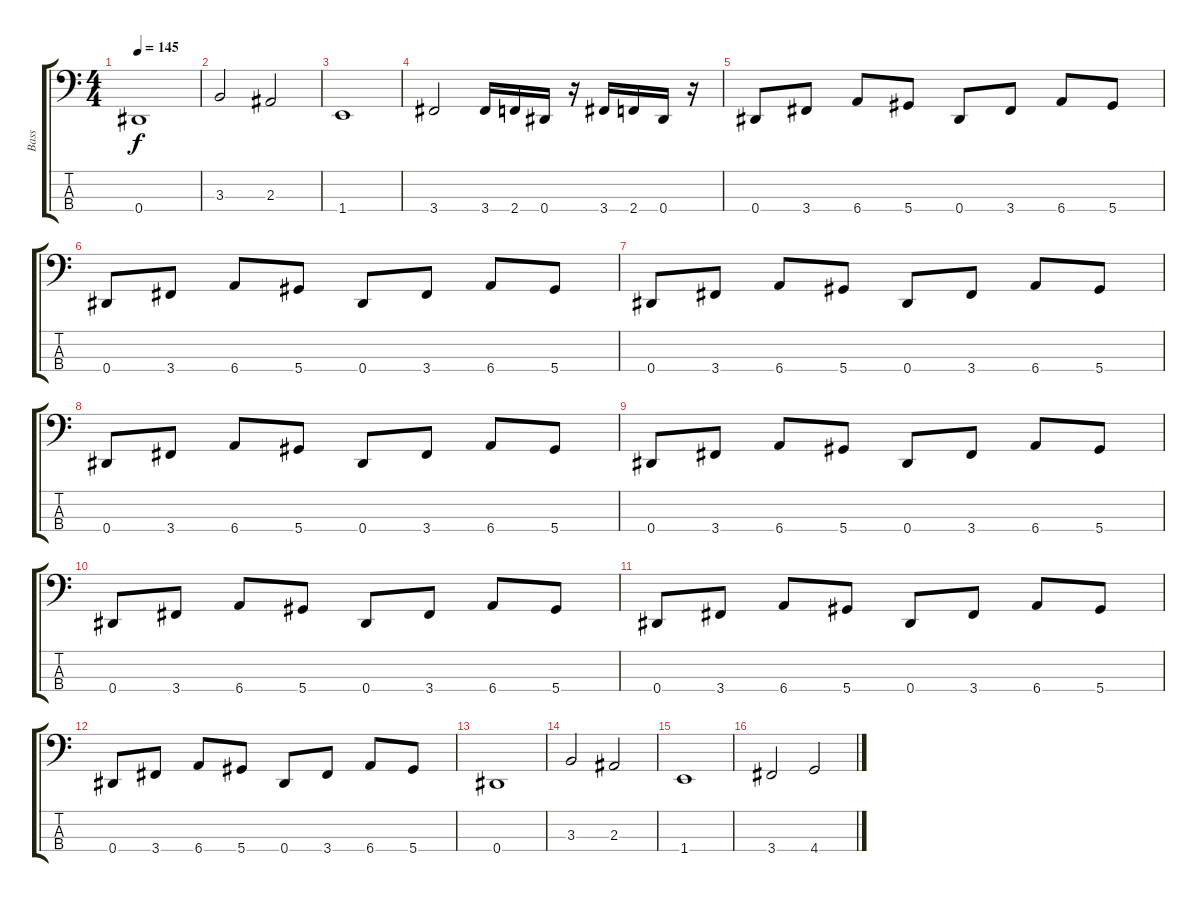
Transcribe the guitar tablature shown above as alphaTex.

\track ("Bass" "Bass") {instrument electricbasspick}
\staff {score tabs}
\tuning (Gb2 Db2 Ab1 Eb1) {hide}
\ts (4 4)
\tempo 145
\clef f4
\ks c
0.4.1{dy f} |
3.3.2 2.3.2 |
1.4.1 |
3.4.2 3.4.16 2.4.16 0.4.16 r.16 3.4.16 2.4.16 0.4.16 r.16 |
0.4.8 3.4.8 6.4.8 5.4.8 0.4.8 3.4.8 6.4.8 5.4.8 |
0.4.8 3.4.8 6.4.8 5.4.8 0.4.8 3.4.8 6.4.8 5.4.8 |
0.4.8 3.4.8 6.4.8 5.4.8 0.4.8 3.4.8 6.4.8 5.4.8 |
0.4.8 3.4.8 6.4.8 5.4.8 0.4.8 3.4.8 6.4.8 5.4.8 |
0.4.8 3.4.8 6.4.8 5.4.8 0.4.8 3.4.8 6.4.8 5.4.8 |
0.4.8 3.4.8 6.4.8 5.4.8 0.4.8 3.4.8 6.4.8 5.4.8 |
0.4.8 3.4.8 6.4.8 5.4.8 0.4.8 3.4.8 6.4.8 5.4.8 |
0.4.8 3.4.8 6.4.8 5.4.8 0.4.8 3.4.8 6.4.8 5.4.8 |
0.4.1 |
3.3.2 2.3.2 |
1.4.1 |
3.4.2 4.4.2
